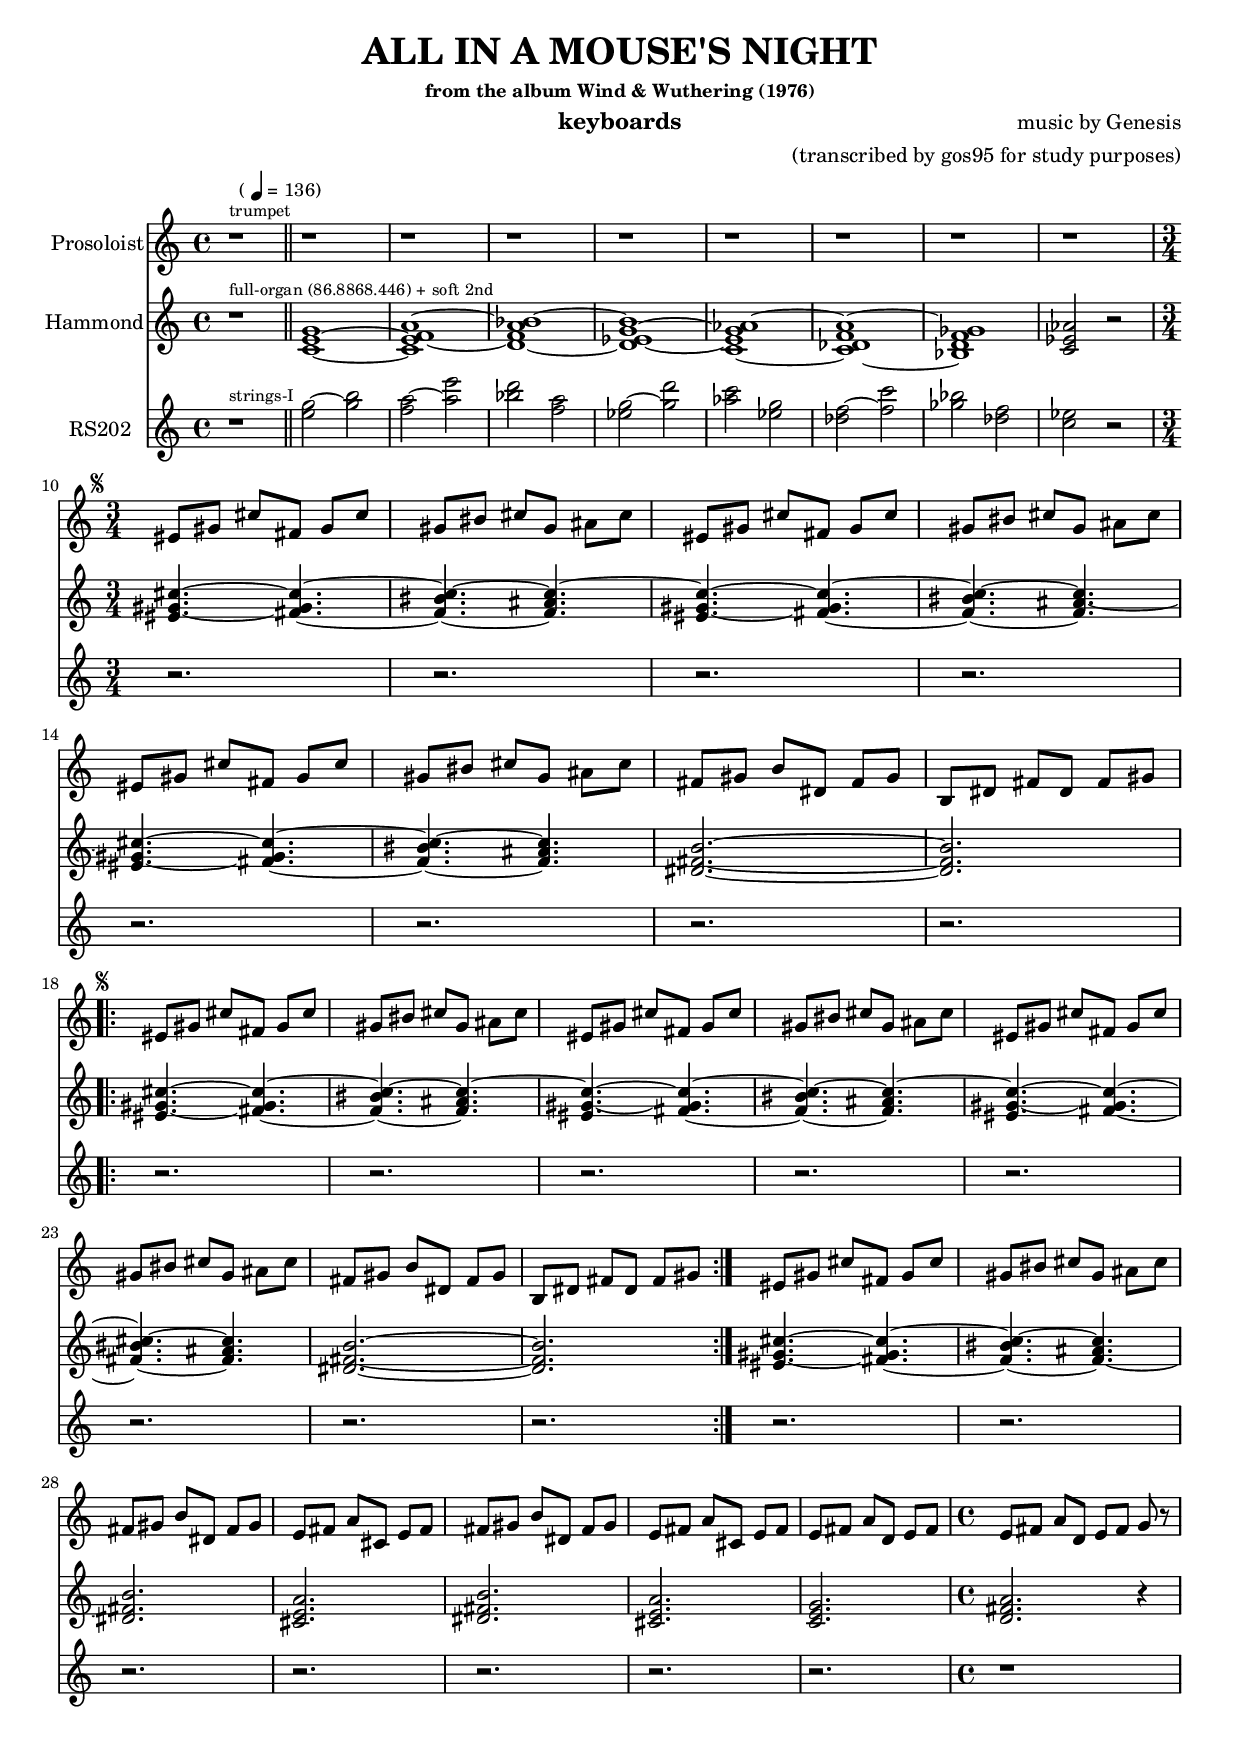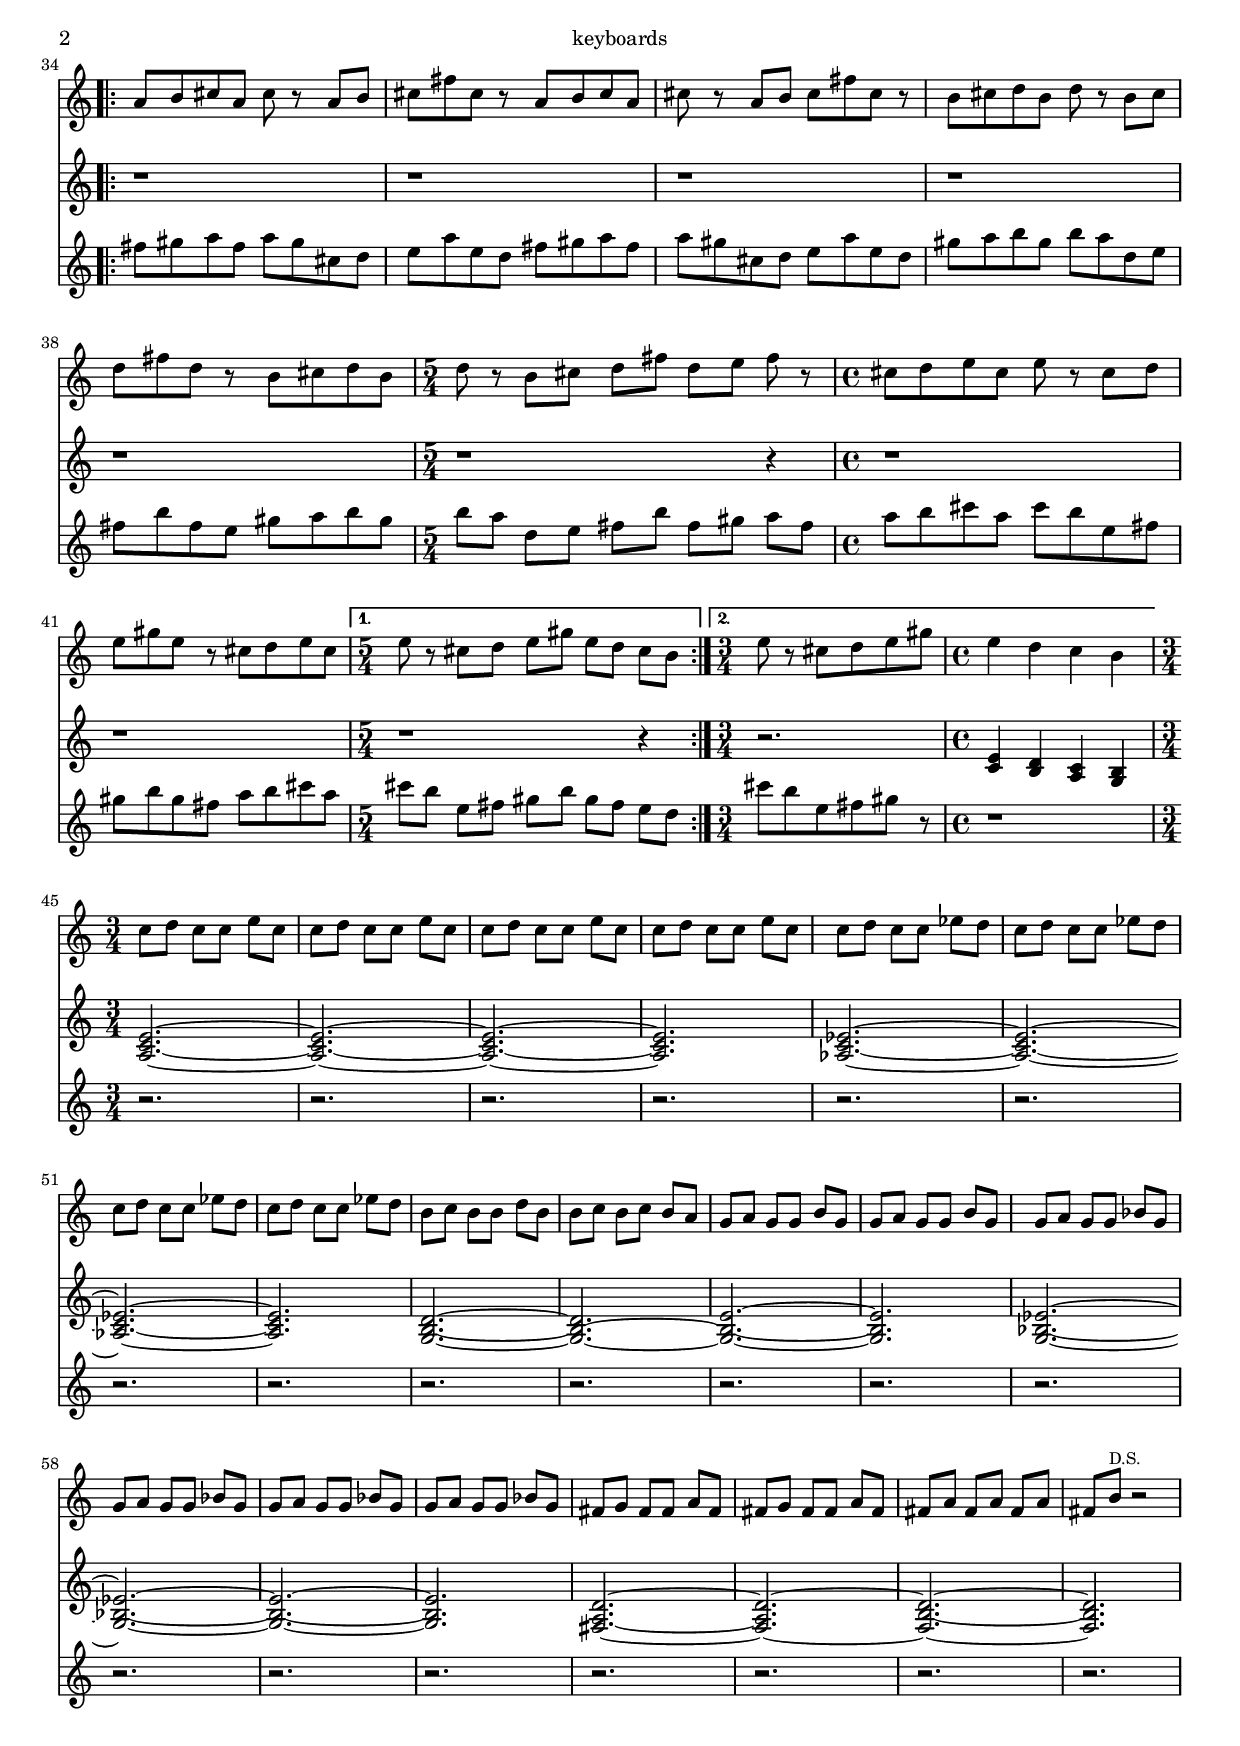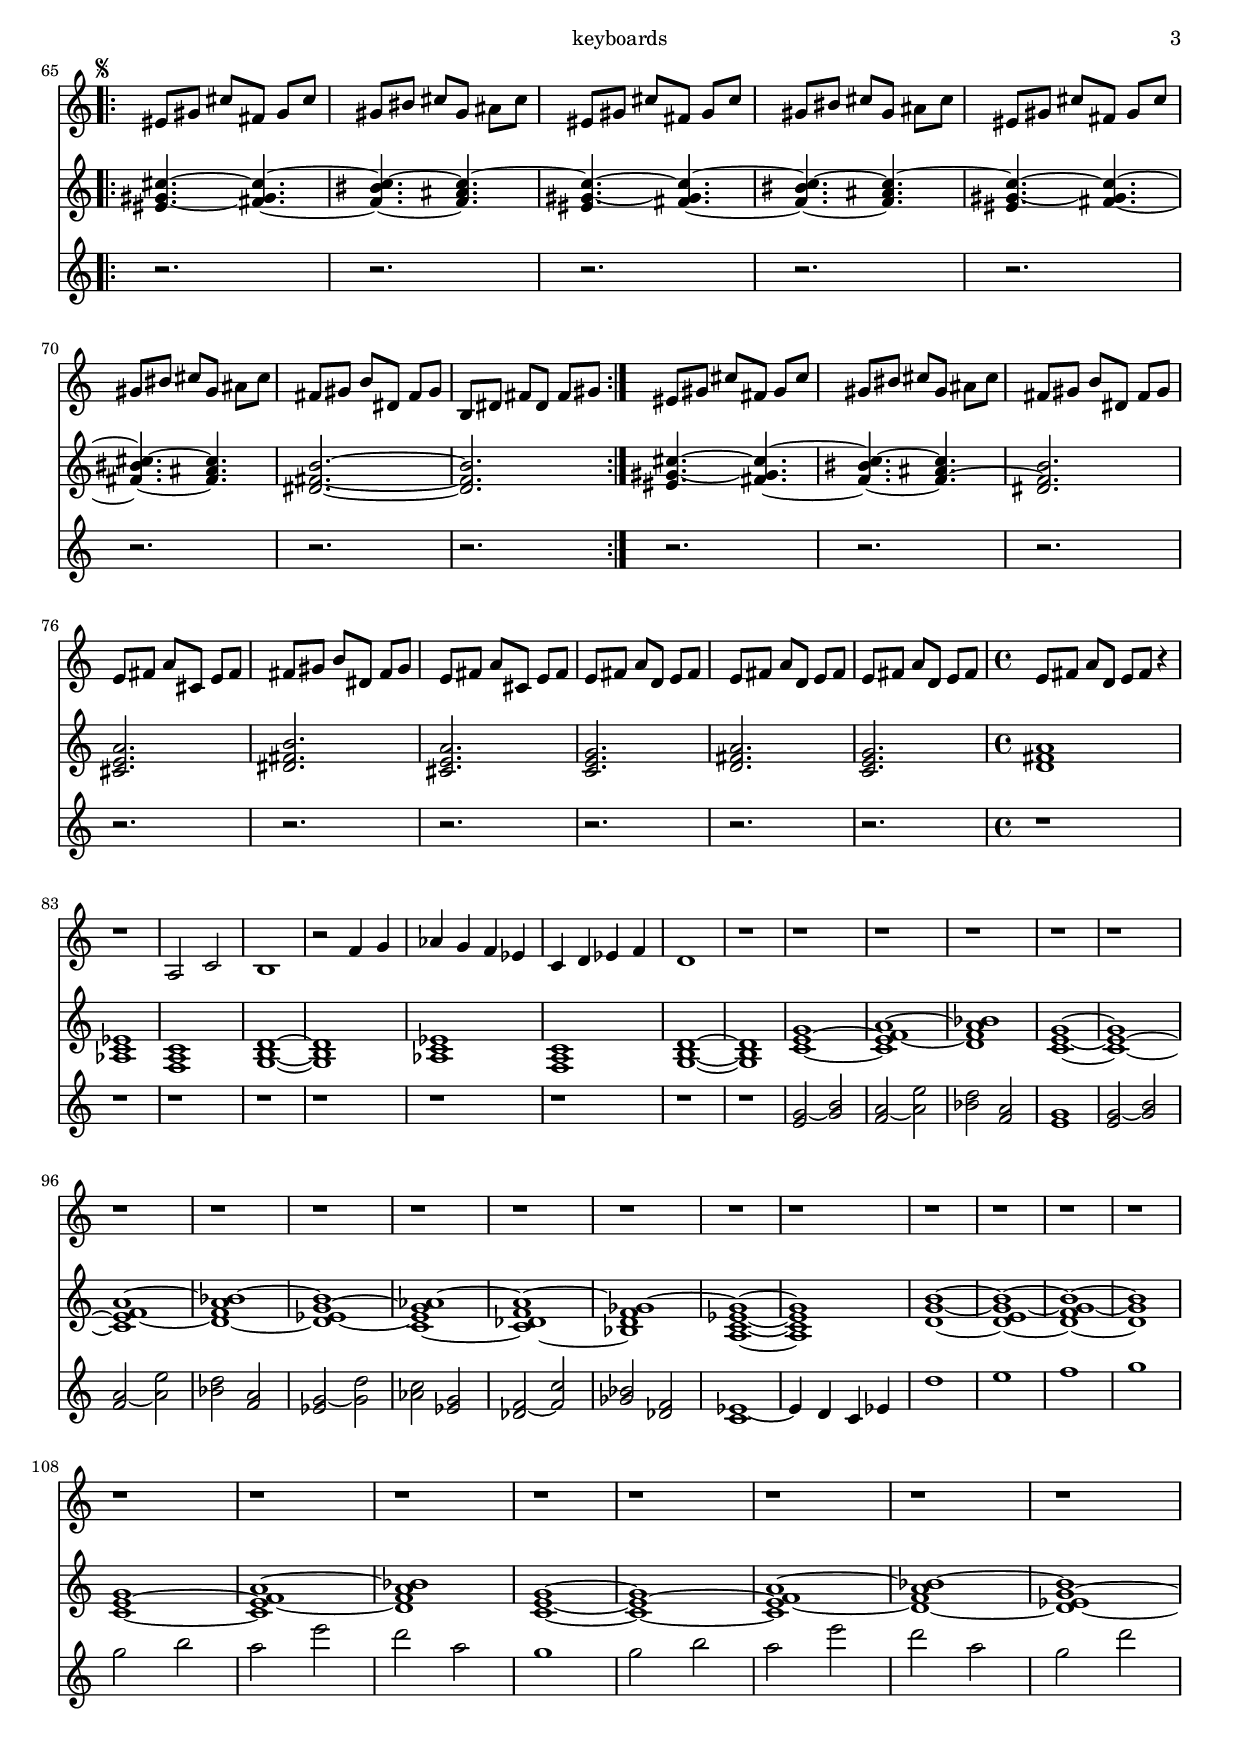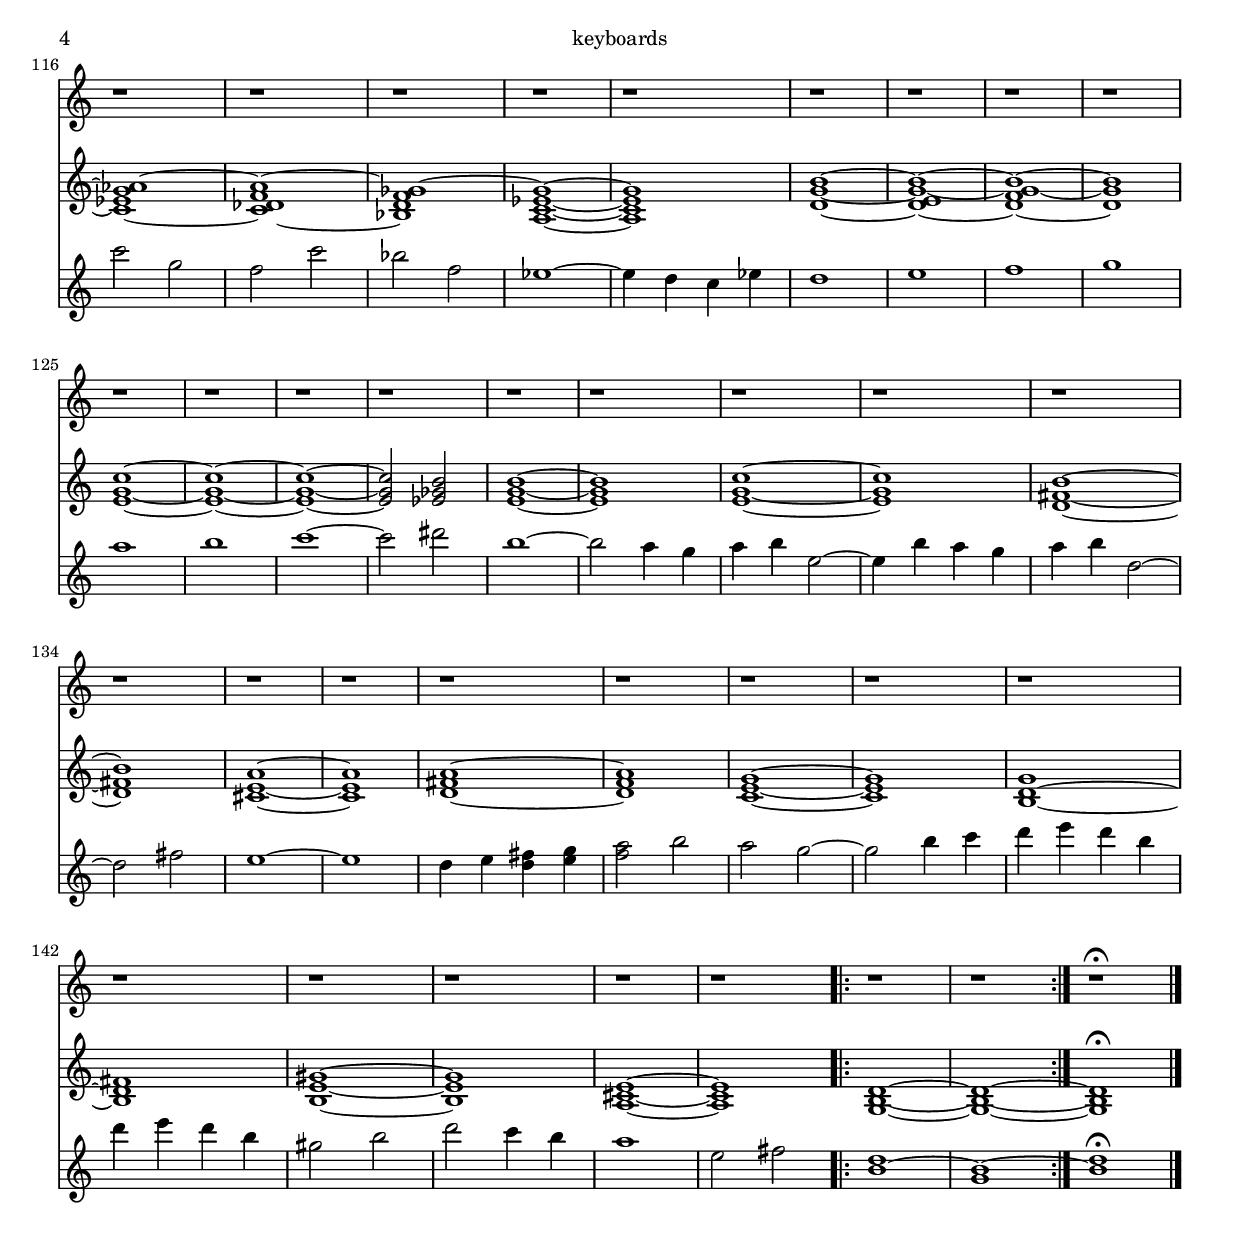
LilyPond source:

% ===========================================================================================================
% all-in-a-mouses-night.ly
%  _____ _        ___            _       ___ _    _      ___   __ _____ _         ___                 _    
% |_   _| |_  ___| _ ) __ _ _ _ | |__ __/ __(_)__| |___ / _ \ / _|_   _| |_  ___ / __|___ _ _  ___ __(_)___
%   | | | ' \/ -_) _ \/ _` | ' \| / /(_-<__ \ / _` / -_) (_) |  _| | | | ' \/ -_) (_ / -_) ' \/ -_|_-< (_-<
%   |_| |_||_\___|___/\__,_|_||_|_\_\/__/___/_\__,_\___|\___/|_|   |_| |_||_\___|\___\___|_||_\___/__/_/__/
%                                                                                                          
% Copyright (c) 2019 Alessandro Fraschetti (mail: gos95@gommagomma.net)
%
% Permission is hereby granted, free of charge, to any person obtaining a copy
% of this software and associated documentation files (the "Software"), to deal
% in the Software without restriction, including without limitation the rights
% to use, copy, modify, merge, publish, distribute, sublicense, and/or sell
% copies of the Software, and to permit persons to whom the Software is
% furnished to do so, subject to the following conditions:
% 
% The above copyright notice and this permission notice shall be included in all
% copies or substantial portions of the Software.
% 
% THE SOFTWARE IS PROVIDED "AS IS", WITHOUT WARRANTY OF ANY KIND, EXPRESS OR
% IMPLIED, INCLUDING BUT NOT LIMITED TO THE WARRANTIES OF MERCHANTABILITY,
% FITNESS FOR A PARTICULAR PURPOSE AND NONINFRINGEMENT. IN NO EVENT SHALL THE
% AUTHORS OR COPYRIGHT HOLDERS BE LIABLE FOR ANY CLAIM, DAMAGES OR OTHER
% LIABILITY, WHETHER IN AN ACTION OF CONTRACT, TORT OR OTHERWISE, ARISING FROM,
% OUT OF OR IN CONNECTION WITH THE SOFTWARE OR THE USE OR OTHER DEALINGS IN THE
% SOFTWARE.
% ===========================================================================================================


\version "2.12.3"
#(ly:set-option 'delete-intermediate-files #t)
#(set-global-staff-size 18)


% ===========================================================================================================
% ------------------------------------------  S E C T I O N S  ----------------------------------------------
% ===========================================================================================================


% -----------------------------------------------------------------------------------------------------------
% --  INTRO  ------------------------------------------------------------------------------------------------
% -----------------------------------------------------------------------------------------------------------
hammondIntroMajSeven = \relative c' {
    <c e g>1~
	<c e f a>1~
	<d f a bes>1~
	<d ees g bes>1~
	<c ees g aes>1~
	<c des f aes>1~
	<bes des f ges>1
	<c ees aes>2		r2
}
hammondIntro = \relative c {
    <e g c>1~	
	<f a c>1~
	<f bes d>1~
	<ees g bes>1~
	<ees aes c>1~
	<des f aes>1~
	<des ges bes>1
	<c ees aes>2		r2
}
hammondIntroHight = \relative c' {
    <c e g>1		
	<c f a>1
	<d f bes>1		
	<bes ees g>1
	<aes c ees>1	
	<aes des f>1
	<bes des ges>1	
	<aes c ees>2		r2
}
stringsIntro = \relative c'' {
    <e g>2~				<g b>2
	<f a>2~				<a e'>2
	<bes d>2			<f a>2
	<ees g>2~			<g d'>2
	<aes c>2			<ees g>2
	<des f>2~			<f c'>2
	<ges bes>2			<des f>2
	<c ees>2		r2
}
stringsIntroBis = \relative c'' {
    <e g>2~				<g b>2
	<f a>2~				<a e'>2
	<bes d>2~			<a bes>2
	<ees g>2~			<g d'>2
	<aes c>2~			<g aes>2
	<des f>2~			<f c'>2
	<ges bes>2~			<f ges>2
	<c ees>2		r2
}
restIntro = \relative c'' {
    r1 r1 r1 r1 r1 r1 r1 r1
}
% -----------------------------------------------------------------------------------------------------------
% --  TEMA 1  -----------------------------------------------------------------------------------------------
% -----------------------------------------------------------------------------------------------------------
prosoloistTemaOneA = \relative c' {
    \once \override Score.RehearsalMark.font-size = #-3
    \mark \markup { \musicglyph #"scripts.segno" }
    eis8[ gis] 		cis[ fis,]		gis[ cis]
	gis[  bis]		cis[ gis]		ais[ cis]

	eis,[ gis]		cis[ fis,]		gis[ cis]
	gis[  bis]		cis[ gis]		ais[ cis]

    eis,[ gis]		cis[ fis,]		gis[ cis]
	gis[  bis]		cis[ gis]		ais[ cis]

	fis,[ gis]		b[   dis,]		fis[ gis]
	b,[   dis]		fis[ dis]		fis[ gis]
}
prosoloistTemaOneB = \relative c' {
    eis8[ gis]		cis[ fis,]		gis[ cis]
	gis[  bis]		cis[ gis]		ais[ cis]

	fis,[ gis]		b[ dis,]		fis[ gis]
	e[    fis]		a[ cis,]		e[ fis]

    fis[  gis]		b[ dis,]		fis[ gis]
	e[    fis]		a[ cis,]		e[ fis]

	e[    fis]		a[ d,]			e[ fis]
	\time 4/4 e[    fis]		a[ d,]			e[ fis]		g8 r8
}
hammondTemaOneA = \relative c' {
    <eis gis cis>4.~	<fis gis cis>4.~
	<fis bis cis>4.~	<fis ais cis>4.~

    <eis gis cis>4.~	<fis gis cis>4.~
	<fis bis cis>4.~	<fis ais cis>4.~

	<eis gis cis>4.~	<fis gis cis>4.~
	<fis bis cis>4.~	<fis ais cis>4.

	<dis fis b>2.~
	<dis fis b>2.
}
hammondTemaOneB = \relative c' {
    <eis gis cis>4.~	<fis gis cis>4.~
	<fis bis cis>4.~	<fis ais cis>4.~

	<dis fis b>2.
	<cis e a>2.

	<dis fis b>2.
	<cis e a>2.

	<c e g>2.
	\time 4/4 <d fis a>2.   r4
}
restTemaOneA = \relative c'' {
    r2. r2. r2. r2. r2. r2. r2. r2.
}
restTemaOneB = \relative c'' {
    r2. r2. r2. r2. r2. r2. r2. \time 4/4 r1
}

prosoloistTemaOneBbis = \relative c' {
    eis8[ gis]		cis[ fis,]		gis[ cis]
	gis[  bis]		cis[ gis]		ais[ cis]

	fis,[ gis]		b[ dis,]		fis[ gis]
	e[    fis]		a[ cis,]		e[ fis]

    fis[  gis]		b[ dis,]		fis[ gis]
	e[    fis]		a[ cis,]		e[ fis]

	e[    fis]		a[ d,]			e[ fis]
	e[    fis]		a[ d,]			e[ fis]
	e[    fis]		a[ d,]			e[ fis]
	\time 4/4 e[    fis]		a[ d,]			e[ fis] r4
}
hammondTemaOneBbis = \relative c' {
    <eis gis cis>4.~	<fis gis cis>4.~
	<fis bis cis>4.~	<fis ais cis>4.~

	<dis fis b>2.
	<cis e a>2.

	<dis fis b>2.
	<cis e a>2.

	<c e g>2.
	<d fis a>2.
	<c e g>2.
	\time 4/4 <d fis a>1
}
restTemaOneBbis = \relative c'' {
    r2. r2. r2. r2. r2. r2.
    r2. r2. r2. \time 4/4 r1
}
% -----------------------------------------------------------------------------------------------------------
% --  TEMA 2  -----------------------------------------------------------------------------------------------
% -----------------------------------------------------------------------------------------------------------
prosoloistTemaTwoA = \relative c'' {
    \repeat volta 2 {
        a8 b cis a		cis r a b 
	    cis fis cis r 	a  b cis a
	    cis r a b		cis fis cis r

	    b8 cis d b		d r b8 cis
        d fis d r		b8 cis d b
	    \time 5/4
	    d r b8 cis		d fis d e fis r

	    \time 4/4
	    cis8 d e cis	e r cis8 d
	    e gis e r		cis8 d e cis
	} \alternative {
	    {\time 5/4	e r cis8 d		e gis e d cis b	}
	    {\time 3/4	e r cis8 d		e gis 		\time 4/4	e4 d c b}
	}
}
rmiTemaTwoA = \relative c'' {
    \repeat volta 2 {
        fis8 gis a fis	a gis cis, d 
	    e a e d  		fis8 gis a fis
	    a gis cis, d	e a e d

	    gis a b gis		b a d, e
        fis b fis e		gis a b gis
	    \time 5/4
	    b a d, e		fis b fis gis a fis

	    \time 4/4
	    a b cis a		cis b e, fis
	    gis b gis fis	a b cis a
	} \alternative {
	    {\time 5/4	cis b e, fis	gis b gis fis e d	}
	    {\time 3/4	cis' b e, fis	gis r   	\time 4/4	r1 \time 3/4}
	}
}
hammondTemaTwoA = \relative c' {
    \repeat volta 2 {
        r1 r1 r1 r1 r1
	    \time 5/4
	    r1 r4
	    \time 4/4
	    r1 r1
	} \alternative {
	    { \time 5/4  r1 r4 }
	    { \time 3/4	r2. 						\time 4/4	<c e>4 <b d> <a c> <g b> \time 3/4}
	}
}
restTemaTwoA = \relative c'' {
    \repeat volta 2 {
        r1 r1 r1 r1 r1
	    \time 5/4
	    r1 r4
	    \time 4/4
	    r1 r1
	} \alternative {
	    { \time 5/4  r1 r4 }
	    { \time 3/4	r2. 						\time 4/4	r1 \time 3/4}
	}
}


prosoloistTemaTwoB = \relative c'' {
    c8[ d]  c[ c] e[ c]
	c8[ d]  c[ c] e[ c]
	c8[ d]  c[ c] e[ c]
	c8[ d]  c[ c] e[ c]

	c8[ d]  c[ c] ees[ d]
	c8[ d]  c[ c] ees[ d]
	c8[ d]  c[ c] ees[ d]
	c8[ d]  c[ c] ees[ d]

	b8[ c]  b[ b] d[ b]
	b8[ c]  b[ c] b[ a]

	g8[ a]  g[ g] b[ g]
	g8[ a]  g[ g] b[ g]

	g8[ a]  g[ g] bes[ g]
	g8[ a]  g[ g] bes[ g]
	g8[ a]  g[ g] bes[ g]
	g8[ a]  g[ g] bes[ g]

	fis8[ g]  fis[ fis] a[ fis]
	fis8[ g]  fis[ fis] a[ fis]

	fis8[ a]  fis[ a] fis[ a]
	fis8[ b]  
			^\markup { \tiny {    D.S.} }
			r2
}
hammondTemaTwoB = \relative c' {
    <a c e>2.~			<a c e>2.~			<a c e>2.~			<a c e>2.
	<aes c ees>2.~		<aes c ees>2.~		<aes c ees>2.~		<aes c ees>2.
	<g b d>2.~			<g b d>2.~			<g b e>2.~			<g b e>2.
	<g bes ees>2.~		<g bes ees>2.~		<g bes ees>2.~		<g bes ees>2.
	<fis a d>2.~		<fis a d>2.~		<fis b d>2.~		<fis b d>2.
}
restTemaTwoB = \relative c'' {
    r2. r2. r2. r2.
	r2. r2. r2. r2.
	r2. r2. r2. r2.
	r2. r2. r2. r2.
	r2. r2. r2. r2.
}
% -----------------------------------------------------------------------------------------------------------
% --  BRIDGE E RIPRESA INTRO  -------------------------------------------------------------------------------
% -----------------------------------------------------------------------------------------------------------
prosoloistBridgeThree = \relative c'' {
	r1
	a,2 c2
	b1
	r2 f'4 g
	aes g f ees
	c d ees f
	d1
	r1
}
hammondBridgeThree = \relative c' {
	<aes c ees>1
	<f a c>1
	<g b d>1~
	<g b d>1
	<aes c ees>1
	<f a c>1
	<g b d>1~
	<g b d>1
}
restBridgeThree = \relative c'' {
    r1 r1 r1 r1 r1 r1 r1 r1
}
hammondRipresaIntro = \relative c' {
    <c e g>1~
	<c e f a>1~
	<d f a bes>1
    <c e g>1~

	<c e g>1~
	<c e f a>1~
	<d f a bes>1~
	<d ees g bes>1~
	<c ees g aes>1~
	<c des f aes>1~
	<bes des f ges>1~
	<a c ees ges>1~

	<a c ees ges>1
	<d g b>1~
	<d e g b>1~
	<d f g b>1~
	<d g b>1
}
stringsRipresaIntro = \relative c' {
    <e g>2~				<g b>2
	<f a>2~				<a e'>2
	<bes d>2			<f a>2
	<e g>1

    <e g>2~				<g b>2
	<f a>2~				<a e'>2
	<bes d>2			<f a>2
	<ees g>2~			<g d'>2
	<aes c>2			<ees g>2
	<des f>2~			<f c'>2
	<ges bes>2			<des f>2
	<c ees>1~

    ees4  d c ees
	d'1
	e1
	f1
	g1
}
stringsRipresaIntroSolo = \relative c''' {
    g2	b
	a	e'
	d   a
	g1

    g2	b
	a	e'
	d   a
	g   d'
	c   g
	f   c'
	bes f
	ees1~

    ees4  d c ees
	d1
	e1
	f1
	g1
}
restRipresaIntro = \relative c'' {
    r1 r1 r1 r1
    r1 r1 r1 r1 r1 r1 r1 r1
	r1 r1 r1 r1 r1
}
% -----------------------------------------------------------------------------------------------------------
% --  FINALE  -----------------------------------------------------------------------------------------------
% -----------------------------------------------------------------------------------------------------------
hammondFinale = \relative c' {
    <e g c>1~
	<e g c>1~
	<e g c>1~
	<e g c>2  <ees ges b>2

	<e g b>1~
	<e g b>1

	<e g c>1~
	<e g c>1

	<d fis b>1~
	<d fis b>1

	<cis e a>1~
	<cis e a>1

	<d fis a>1~
	<d f a>1

	<c e g>1~
	<c e g>1

	<b d g>1~
	<b d fis>1

	<b e gis>1~
	<b e gis>1

	<a cis e>1~
	<a cis e>1

    \repeat volta 3 {
	    <g b d>1~
	    <g b d>1~
	}
	<g b d>1\fermata
}
stringsFinale = \relative c''' {
    a1
	b1
	c1~
	c2	dis
	b1~
	b2	a4 g
	a b e,2~
	e4 b' a g
	a b d,2~
	d2  fis2
	e1~
	e1

	d4 e <d fis> <e g>
	<f a>2 b2
	a2  g2~
	g2  b4 c
	d e d b
	d e d b
	gis2 b
	d2 c4 b

	a1
	e2 fis

	\repeat volta 3 {
	    <b, d>1~
	    <g b>1~
	}
	<b d>1\fermata
}
restFinale = \relative c'' {
    r1 r1 r1 r1 r1 r1 r1 r1
	r1 r1 r1 r1 r1 r1 r1 r1
	r1 r1 r1 r1 r1 r1
	\repeat volta 3 {
	    r1~
	    r1~
	}
	r1\fermata
}
% ===========================================================================================================
% --------------------------------------------  B U I L D  --------------------------------------------------
% ===========================================================================================================
prosoloistPart = {
    \clef violin
	\time 4/4

	r1 ^\markup { \tiny {trumpet} }
	\bar "||"

	% -- INTRO --
	\restIntro
	\break

	% -- TEMA 1 instrumental --
	\time 3/4
	\prosoloistTemaOneA
	\break

	% -- TEMA 1
	\repeat volta 2 {
	    \prosoloistTemaOneA
	}
	\prosoloistTemaOneB
	\break

	% -- TEMA 2 --
	\prosoloistTemaTwoA
	\break
	\prosoloistTemaTwoB
	\break

	% D.S. e ripetizione TEMA 1
	\repeat volta 2 {
	    \prosoloistTemaOneA
	}
	\prosoloistTemaOneBbis
	\break

	% -- BRIDGE E RIPRESA INTRO
	\prosoloistBridgeThree
	\restRipresaIntro
	\break
	\restRipresaIntro
	\break

	% -- FINALE --
	\restFinale
	\bar "|."
}

hammondPart = {
    \clef violin
	\time 4/4

    r1 ^\markup { \tiny {full-organ (86.8868.446) + soft 2nd} }

	% -- INTRO --
	\hammondIntroMajSeven

	% -- TEMA 1 instrumental --
	\time 3/4
	\hammondTemaOneA

	% -- TEMA 1
	\repeat volta 2 {
	    \hammondTemaOneA
	}
	\hammondTemaOneB

	% -- TEMA 2 --
	\hammondTemaTwoA
	\hammondTemaTwoB

	% D.S. e ripetizione TEMA 1
	\repeat volta 2 {
	    \hammondTemaOneA
	}
	\hammondTemaOneBbis

	% -- BRIDGE E RIPRESA INTRO
	\hammondBridgeThree
	\hammondRipresaIntro
	\hammondRipresaIntro

	% -- FINALE --
	\hammondFinale
	
}

musicalboxPart = {
    \clef violin
	\time 4/4

    r1 ^\markup { \tiny {strings-I} }

	% -- INTRO --
	\stringsIntro

	% -- TEMA 1 instrumental --
	\time 3/4
	\restTemaOneA

	% -- TEMA 1
	\repeat volta 2 {
	    \restTemaOneA
	}
	\restTemaOneB

	% -- TEMA 2 --
	\rmiTemaTwoA
	\restTemaTwoB

	% D.S. e ripetizione TEMA 1
	\repeat volta 2 {
	    \restTemaOneA
	}
	\restTemaOneBbis
	
	% -- BRIDGE E RIPRESA INTRO
	\restBridgeThree
	\stringsRipresaIntro
	\stringsRipresaIntroSolo

	% -- FINALE --
	\stringsFinale
}


% ===========================================================================================================
% ---------------------------------------------  B O O K  ---------------------------------------------------
% ===========================================================================================================
\book {

    \header {
        title       = \markup {\larger "ALL IN A MOUSE'S NIGHT"}
        subtitle    = ""
        subsubtitle = "from the album Wind & Wuthering (1976)"
        instrument  = "keyboards"
        composer    = "music by Genesis"
        arranger    = "(transcribed by gos95 for study purposes)"
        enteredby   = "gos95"
        piece       = \markup { \bold "                             " \smaller { (\note #"4"#1 = 136) } }
%		copyright   = "Copyright (c) 2019 Alessandro Fraschetti (mail: gos95@gommagomma.net)"
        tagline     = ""
    }

    \score {
    <<
        \new Staff = "Prosoloist" \with { midiInstrument = #"brass section" }
        <<
            \set Staff.instrumentName = \markup { "Prosoloist" }
            \prosoloistPart
        >>
        \new Staff = "Hammond" \with { midiInstrument = #"rock organ" }
        <<
            \set Staff.instrumentName = \markup { "Hammond" }
            \hammondPart
        >>
        \new Staff = "RS202" \with { midiInstrument = #"violin" }
        <<
            \set Staff.instrumentName = \markup { "RS202" }
            \musicalboxPart
        >>
    >>
    \layout { \context { \override VerticalAlignment #'forced-distance = #8 } }
    \midi { \context { \Score tempoWholesPerMinute = #(ly:make-moment 136 4) } }
    }
}
% ===========================================================================================================